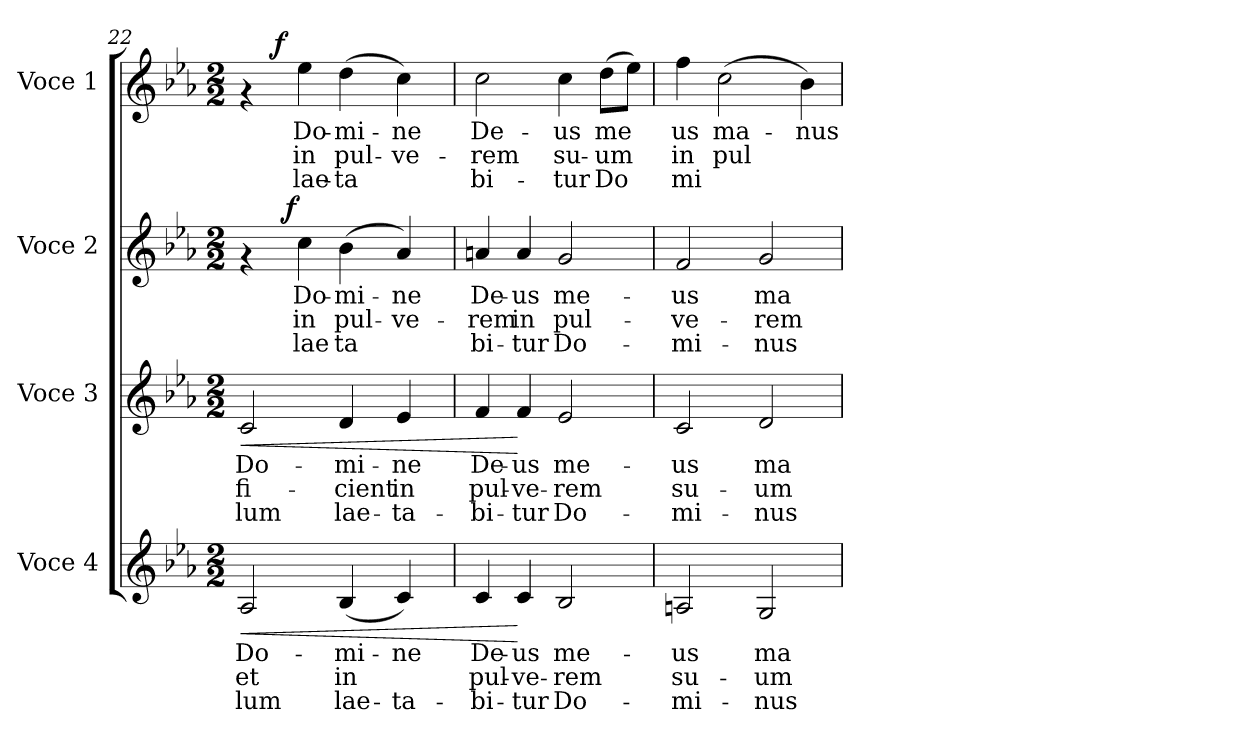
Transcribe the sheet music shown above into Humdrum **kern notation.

**kern	**text	**text	**text	**dynam	**kern	**text	**text	**text	**dynam	**kern	**text	**text	**text	**dynam	**kern	**text	**text	**text	**dynam
*part4	*part4	*part4	*part4	*part4	*part3	*part3	*part3	*part3	*part3	*part2	*part2	*part2	*part2	*part2	*part1	*part1	*part1	*part1	*part1
*staff4	*staff4	*staff4	*staff4	*staff4	*staff3	*staff3	*staff3	*staff3	*staff3	*staff2	*staff2	*staff2	*staff2	*staff2	*staff1	*staff1	*staff1	*staff1	*staff1
*I"Voce 4	*	*	*	*	*I"Voce 3	*	*	*	*	*I"Voce 2	*	*	*	*	*I"Voce 1	*	*	*	*
*I'V.4	*	*	*	*	*I'V.3	*	*	*	*	*I'V.2	*	*	*	*	*I'V.1	*	*	*	*
!!LO:LB:g=z
*clefG2	*	*	*	*	*clefG2	*	*	*	*	*clefG2	*	*	*	*	*clefG2	*	*	*	*
*k[b-e-a-]	*	*	*	*	*k[b-e-a-]	*	*	*	*	*k[b-e-a-]	*	*	*	*	*k[b-e-a-]	*	*	*	*
*E-:	*	*	*	*	*E-:	*	*	*	*	*E-:	*	*	*	*	*E-:	*	*	*	*
*M2/2	*	*	*	*	*M2/2	*	*	*	*	*M2/2	*	*	*	*	*M2/2	*	*	*	*
=22	=22	=22	=22	=22	=22	=22	=22	=22	=22	=22	=22	=22	=22	=22	=22	=22	=22	=22	=22
!	!LO:LY:b:cj	!LO:LY:b:cj	!LO:LY:b:cj	!LO:HP:b	!	!LO:LY:b:cj	!LO:LY:b:cj	!LO:LY:b:cj	!LO:HP:b	!	!	!	!	!	!	!	!	!	!
*	*	*	*	*	*	*	*	*	*	*^	*	*	*	*	*^	*	*	*	*
2A-/	-Do-	-et	lum	<	2c/	-Do-	-fi-	-lum	<	4rf	8..ryy	.	.	.	.	4rf	8.ryy	.	.	.	.
!	!	!	!	!	!	!	!	!	!	!	!	!	!	!	!	!	!	!	!	!	!LO:DY:a
.	.	.	.	.	.	.	.	.	.	.	.	.	.	.	.	.	2ryy	.	.	.	f
!	!	!	!	!	!	!	!	!	!	!	!	!	!	!	!LO:DY:a	!	!	!	!	!	!
.	.	.	.	.	.	.	.	.	.	.	2ryy	.	.	.	f	.	.	.	.	.	.
!	!	!	!	!	!	!	!	!	!	!	!	!LO:LY:b:cj	!LO:LY:b:cj	!LO:LY:b:cj	!	!	!	!LO:LY:b:cj	!LO:LY:b:cj	!LO:LY:b:cj	!
.	.	.	.	.	.	.	.	.	.	4cc\	.	Do-	-in	lae	.	4ee-\	.	Do-	-in	lae-	.
!	!LO:LY:b:cj	!LO:LY:b:cj	!LO:LY:b:cj	!	!	!LO:LY:b:cj	!LO:LY:b:cj	!LO:LY:b:cj	!	!	!	!LO:LY:b:cj	!LO:LY:b:cj	!LO:LY:b:cj	!	!	!	!LO:LY:b:cj	!LO:LY:b:cj	!LO:LY:b:cj	!
(<4B-/	mi-	-in	lae-	.	4d/	mi-	-cient	lae-	.	(>4b-\	.	mi-	-pul-	-ta-	.	(>4dd\	.	-mi-	-pul-	-ta-	.
.	.	.	.	.	.	.	.	.	.	.	.	.	.	.	.	.	4ryy	.	.	.	.
.	.	.	.	.	.	.	.	.	.	.	4ryy	.	.	.	.	.	.	.	.	.	.
!	!LO:LY:b:cj	!LO:LY:b:cj	!LO:LY:b:cj	!	!	!LO:LY:b:cj	!LO:LY:b:cj	!LO:LY:b:cj	!	!	!	!LO:LY:b:cj	!LO:LY:b:cj	!LO:LY:b:cj	!	!	!	!LO:LY:b:cj	!LO:LY:b:cj	!LO:LY:b:cj	!
4c/)	-ne	.	ta-	.	4e-/	-ne	in	ta-	.	4a-/)	.	-ne	ve-	--	.	4cc\)	.	-ne	ve-	--	.
.	.	.	.	.	.	.	.	.	.	.	.	.	.	.	.	.	16ryy	.	.	.	.
.	.	.	.	.	.	.	.	.	.	.	32ryy	.	.	.	.	.	.	.	.	.	.
=23	=23	=23	=23	=23	=23	=23	=23	=23	=23	=23	=23	=23	=23	=23	=23	=23	=23	=23	=23	=23	=23
!	!LO:LY:b:cj	!LO:LY:b:cj	!LO:LY:b:cj	!	!	!LO:LY:b:cj	!LO:LY:b:cj	!LO:LY:b:cj	!	!	!	!LO:LY:b:cj	!LO:LY:b:cj	!LO:LY:b:cj	!	!	!	!LO:LY:b:cj	!LO:LY:b:cj	!LO:LY:b:cj	!
*	*	*	*	*	*	*	*	*	*	*v	*v	*	*	*	*	*	*	*	*	*	*
*	*	*	*	*	*	*	*	*	*	*	*	*	*	*	*v	*v	*	*	*	*
4c/	-De-	-pul-	-bi-	.	4f/	-De-	-pul-	-bi-	.	4an/	-De-	-rem	bi-	.	2cc\	-De-	-rem	bi-	.
!	!LO:LY:b:cj	!LO:LY:b:cj	!LO:LY:b:cj	!	!	!LO:LY:b:cj	!LO:LY:b:cj	!LO:LY:b:cj	!	!	!LO:LY:b:cj	!LO:LY:b:cj	!LO:LY:b:cj	!	!	!	!	!	!
4c/	-us	ve-	-tur	[	4f/	-us	ve-	-tur	[	4a/	-us	in	tur	.	.	.	.	.	.
!	!LO:LY:b:cj	!LO:LY:b:cj	!LO:LY:b:cj	!	!	!LO:LY:b:cj	!LO:LY:b:cj	!LO:LY:b:cj	!	!	!LO:LY:b:cj	!LO:LY:b:cj	!LO:LY:b:cj	!	!	!LO:LY:b:cj	!LO:LY:b:cj	!LO:LY:b:cj	!
2B-/	me-	-rem	Do-	.	2e-/	me-	-rem	Do-	.	2g/	me-	-pul-	-Do-	.	4cc\	-us	su-	-tur	.
!	!	!	!	!	!	!	!	!	!	!	!	!	!	!	!	!LO:LY:b:cj	!LO:LY:b:cj	!LO:LY:b:cj	!
.	.	.	.	.	.	.	.	.	.	.	.	.	.	.	(>8dd\L	me-	-um	Do-	.
!	!	!	!	!	!	!	!	!	!	!	!	!	!	!	!	!LO:LY:b:cj	!LO:LY:b:cj	!LO:LY:b:cj	!
.	.	.	.	.	.	.	.	.	.	.	.	.	.	.	8ee-\J)	--	-	-	.
=24	=24	=24	=24	=24	=24	=24	=24	=24	=24	=24	=24	=24	=24	=24	=24	=24	=24	=24	=24
!	!LO:LY:b:cj	!LO:LY:b:cj	!LO:LY:b:cj	!	!	!LO:LY:b:cj	!LO:LY:b:cj	!LO:LY:b:cj	!	!	!LO:LY:b:cj	!LO:LY:b:cj	!LO:LY:b:cj	!	!	!LO:LY:b:cj	!LO:LY:b:cj	!LO:LY:b:cj	!
2An/	-us	su-	-mi-	.	2c/	-us	su-	-mi-	.	2f/	-us	ve-	-mi-	.	4ff\	-us	in	mi-	.
!	!	!	!	!	!	!	!	!	!	!	!	!	!	!	!	!LO:LY:b:cj	!LO:LY:b:cj	!LO:LY:b:cj	!
.	.	.	.	.	.	.	.	.	.	.	.	.	.	.	(>2cc\	-ma-	-pul	-	.
!	!LO:LY:b:cj	!LO:LY:b:cj	!LO:LY:b:cj	!	!	!LO:LY:b:cj	!LO:LY:b:cj	!LO:LY:b:cj	!	!	!LO:LY:b:cj	!LO:LY:b:cj	!LO:LY:b:cj	!	!	!	!	!	!
2G/	-ma	um	nus	.	2d/	-ma-	-um	nus	.	2g/	-ma-	-rem-	-nus	.	.	.	.	.	.
!	!	!	!	!	!	!	!	!	!	!	!	!	!	!	!	!LO:LY:b:cj	!LO:LY:b:cj	!LO:LY:b:cj	!
.	.	.	.	.	.	.	.	.	.	.	.	.	.	.	4b-\)	-nus	.	-	.
=	=	=	=	=	=	=	=	=	=	=	=	=	=	=	=	=	=	=	=
*-	*-	*-	*-	*-	*-	*-	*-	*-	*-	*-	*-	*-	*-	*-	*-	*-	*-	*-	*-
